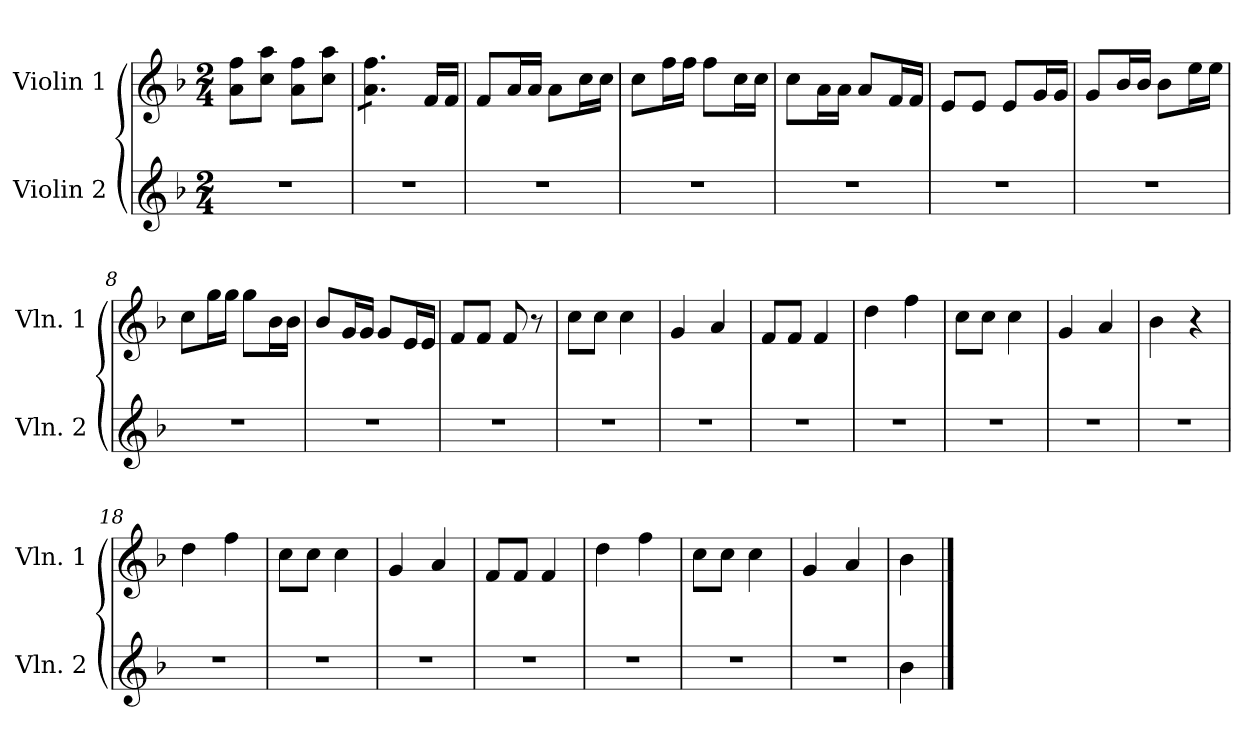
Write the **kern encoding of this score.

**kern	**kern
*part2	*part1
*staff2	*staff1
*I"Violin 2	*I"Violin 1
*I'Vln. 2	*I'Vln. 1
*clefG2	*clefG2
*k[b-]	*k[b-]
*M2/4	*M2/4
=1	=1
2r	8a\ 8ff\L
.	8cc\ 8aa\J
.	8a\ 8ff\L
.	8cc\ 8aa\J
=2	=2
*	*tremolo
2r	8a\ 8ff\L
.	8a\ 8ff\
.	8a\ 8ff\J
*	*Xtremolo
.	16f/LL
.	16f/JJ
=3	=3
2r	8f/L
.	16a/L
.	16a/JJ
.	8a\L
.	16cc\L
.	16cc\JJ
=4	=4
2r	8cc\L
.	16ff\L
.	16ff\JJ
.	8ff\L
.	16cc\L
.	16cc\JJ
=5	=5
2r	8cc\L
.	16a\L
.	16a\JJ
.	8a/L
.	16f/L
.	16f/JJ
=6	=6
2r	8e/L
.	8e/J
.	8e/L
.	16g/L
.	16g/JJ
!!LO:LB:g=z
=7	=7
2r	8g/L
.	16b-/L
.	16b-/JJ
.	8b-\L
.	16ee\L
.	16ee\JJ
=8	=8
2r	8cc\L
.	16gg\L
.	16gg\JJ
.	8gg\L
.	16b-\L
.	16b-\JJ
=9	=9
2r	8b-/L
.	16g/L
.	16g/JJ
.	8g/L
.	16e/L
.	16e/JJ
=10	=10
2r	8f/L
.	8f/J
.	8f/
.	8r
=11	=11
2r	8cc\L
.	8cc\J
.	4cc\
=12	=12
2r	4g/
.	4a/
=13	=13
2r	8f/L
.	8f/J
.	4f/
!!LO:LB:g=z
=14	=14
2r	4dd\
.	4ff\
=15	=15
2r	8cc\L
.	8cc\J
.	4cc\
=16	=16
2r	4g/
.	4a/
=17	=17
2r	4b-\
.	4r
=18	=18
2r	4dd\
.	4ff\
=19	=19
2r	8cc\L
.	8cc\J
.	4cc\
=20	=20
2r	4g/
.	4a/
=21	=21
2r	8f/L
.	8f/J
.	4f/
=22	=22
2r	4dd\
.	4ff\
=23	=23
2r	8cc\L
.	8cc\J
.	4cc\
!!LO:LB:g=z
=24	=24
2r	4g/
.	4a/
=25	=25
4b-\	4b-\
==	==
*-	*-
